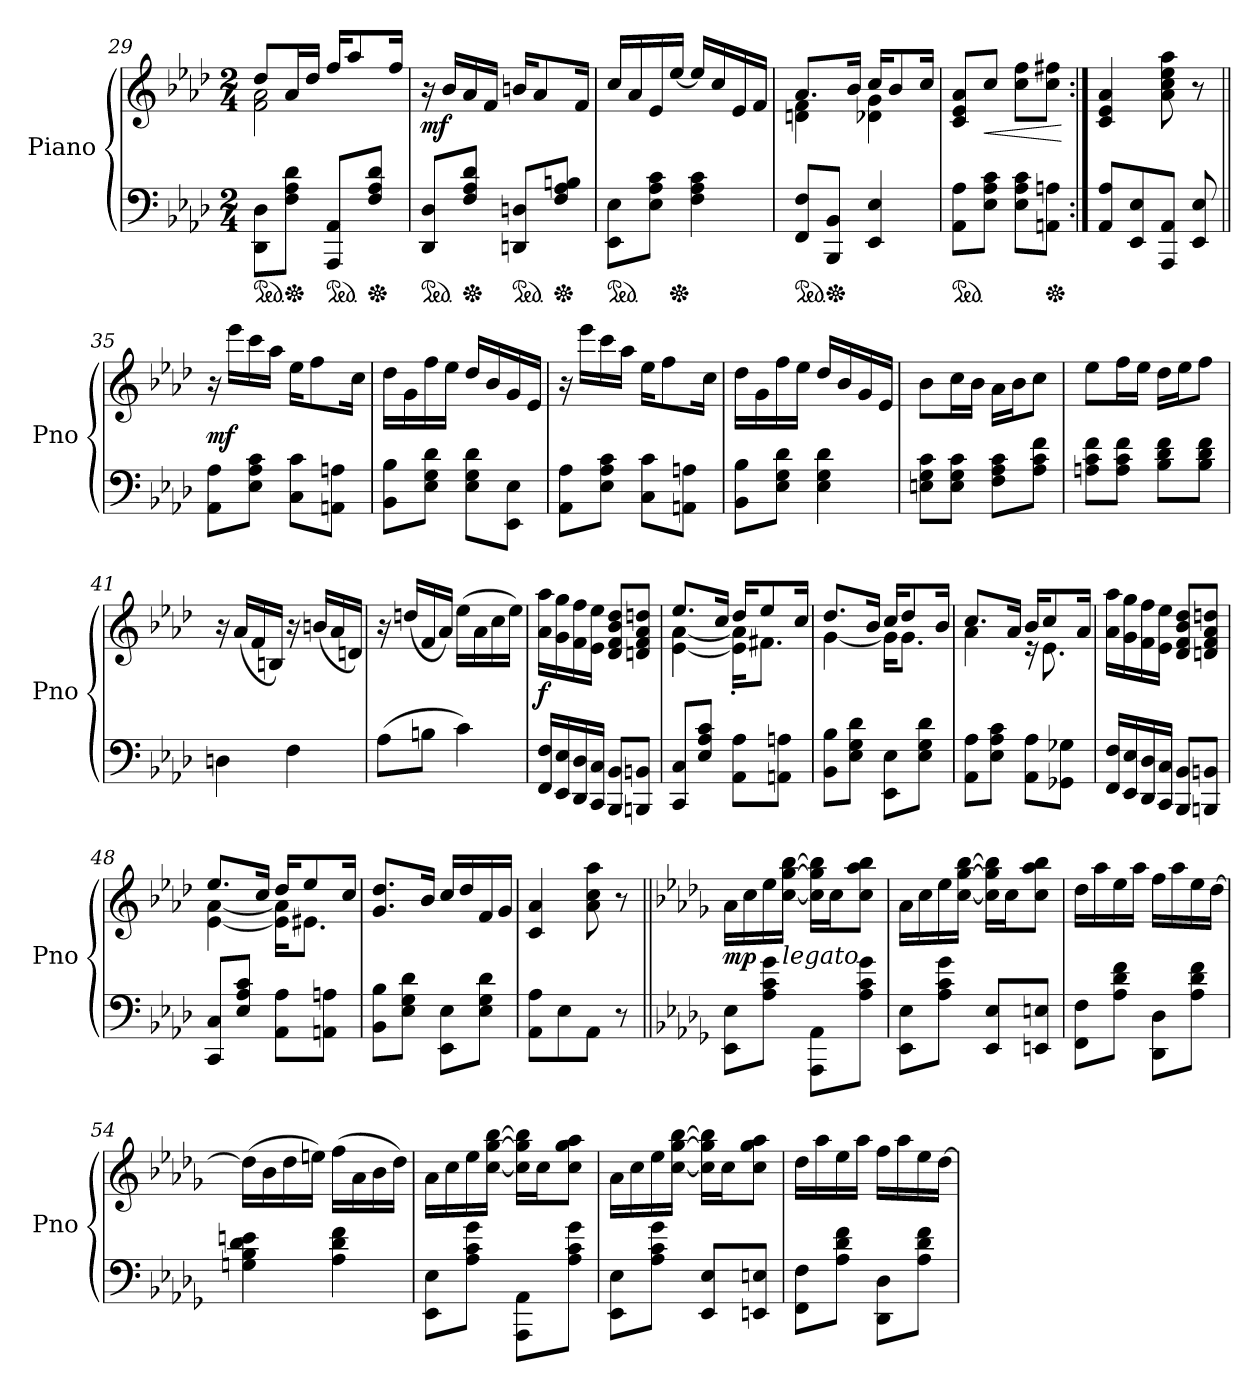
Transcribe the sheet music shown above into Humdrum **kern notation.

**kern	**kern	**dynam
*part1	*part1	*part1
*staff2	*staff1	*staff1/2
*I"Piano	*	*
*I'Pno	*	*
*clefF4	*clefG2	*
*k[b-e-a-d-]	*k[b-e-a-d-]	*
*M2/4	*M2/4	*
=29	=29	=29
*	*^	*
*ped	*	*	*
8DD- 8D-L	8dd-L	2f 2a-	.
*Xped	*	*	*
8F 8A- 8d-J	16a-L	.	.
.	16dd-JJ	.	.
*ped	*	*	*
8AAA- 8AA-L	16ffKL	.	.
.	8aa-	.	.
*Xped	*	*	*
8F 8A- 8d-J	.	.	.
.	16ffJk	.	.
*	*v	*v	*
=30	=30	=30
*ped	*	*
8DD-/ 8D-/L	16r	mf
.	16b-LL	.
*Xped	*	*
8F/ 8A-/ 8d-/J	16a-	.
.	16fJJ	.
*ped	*	*
8DDn 8DnL	16bnKL	.
.	8a-	.
*Xped	*	*
8F 8A- 8BnJ	.	.
.	16fJk	.
=31	=31	=31
*ped	*	*
8EE- 8E-L	16ccLL	.
.	16a-	.
8E- 8A- 8cJ	16e-	.
*Xped	*	*
.	[16ee-JJ	.
4F 4A- 4c	16ee-LL]	.
.	16cc	.
.	16e-	.
.	16fJJ	.
=32	=32	=32
*	*^	*
*ped	*	*	*
8FF 8FL	8.a-L	4dn 4f	.
*Xped	*	*	*
8BBB- 8BB-J	.	.	.
.	16b-Jk	.	.
4EE- 4E-	16ccKL	4d-X 4g	.
.	8b-	.	.
.	16ccJk	.	.
*	*v	*v	*
=33	=33	=33
*ped	*	*
8AA- 8A-L	8c 8e- 8a-L	.
!	!	!LO:HP:b
8E- 8A- 8cJ	8ccJ	<
8E- 8A- 8cL	8cc 8ffL	.
*Xped	*	*
8AAn 8AnJ	8cc 8ff#XJ	.
.	.	[
=34:|!	=34:|!	=34:|!
8AA- 8A-L	4c 4e- 4a-	.
8EE- 8E-	.	.
8AAA- 8AA-J	8a- 8cc 8ee- 8aa-	.
8EE- 8E-	8r	.
=35||	=35||	=35||
8AA- 8A-L	16r	mf
.	16eee-LL	.
8E- 8A- 8cJ	16ccc	.
.	16aa-JJ	.
8C 8cL	16ee-KL	.
.	8ff	.
8AAn 8AnJ	.	.
.	16ccJk	.
=36	=36	=36
8BB- 8B-L	16dd-LL	.
.	16g	.
8E- 8G 8d-J	16ff	.
.	16ee-JJ	.
8E- 8G 8d-L	16dd-LL	.
.	16b-	.
8EE- 8E-J	16g	.
.	16e-JJ	.
=37	=37	=37
8AA- 8A-L	16r	.
.	16eee-LL	.
8E- 8A- 8cJ	16ccc	.
.	16aa-JJ	.
8C 8cL	16ee-KL	.
.	8ff	.
8AAn 8AnJ	.	.
.	16ccJk	.
=38	=38	=38
8BB- 8B-L	16dd-LL	.
.	16g	.
8E- 8G 8d-J	16ff	.
.	16ee-JJ	.
4E- 4G 4d-	16dd-LL	.
.	16b-	.
.	16g	.
.	16e-JJ	.
=39	=39	=39
8En 8G 8cL	8b-L	.
8E 8G 8cJ	16ccL	.
.	16b-JJ	.
8F 8A- 8cL	16a-LL	.
.	16b-J	.
8A- 8c 8fJ	8ccJ	.
=40	=40	=40
8An 8c 8fL	8ee-L	.
8A 8c 8fJ	16ffL	.
.	16ee-JJ	.
8B- 8d- 8fL	16dd-LL	.
.	16ee-J	.
8B- 8d- 8fJ	8ffJ	.
=41	=41	=41
4Dn	16r	.
.	(16a-LL	.
.	16f	.
.	16BnJJ)	.
4F	16r	.
.	(16bnLL	.
.	16a-	.
.	16dnJJ)	.
=42	=42	=42
(8A-L	16r	.
.	(16ddnLL	.
8BnJ	16f	.
.	16a-JJ)	.
4c)	(16ee-LL	.
.	16a-	.
.	16cc	.
.	16ee-JJ)	.
=43	=43	=43
16FF 16FLL	16a- 16aa-LL	f
16EE- 16E-	16g 16gg	.
16DD- 16D-	16f 16ff	.
16CC 16CJJ	16e- 16ee-JJ	.
8BBB- 8BB-L	8d- 8f 8b- 8dd-L	.
8BBBn 8BBnJ	8dn 8f 8a- 8ddnJ	.
=44	=44	=44
*	*^	*
8CC 8CL	8.ee-L	[4e- [4a-	.
8E- 8A- 8cJ	.	.	.
.	16ccJk	.	.
8AA- 8A-L	16dd-KL	16e-]' 16a-]'KL	.
.	8ee-	8.f#XJ	.
8AAn 8AnJ	.	.	.
.	16ccJk	.	.
=45	=45	=45	=45
8BB- 8B-L	8.dd-L	[4g	.
8E- 8G 8d-J	.	.	.
.	16b-Jk	.	.
8EE- 8E-L	16ccKL	16gKL]	.
.	8dd-	8.gJ	.
8E- 8G 8d-J	.	.	.
.	16b-Jk	.	.
=46	=46	=46	=46
8AA- 8A-L	8.ccL	4a-	.
8E- 8A- 8cJ	.	.	.
.	16a-Jk	.	.
8AA- 8A-L	16b-KL	16r	.
.	8cc	8.e-	.
8GG-X 8G-XJ	.	.	.
.	16a-Jk	.	.
*	*v	*v	*
=47	=47	=47
16FF 16FLL	16a- 16aa-LL	.
16EE- 16E-	16g 16gg	.
16DD- 16D-	16f 16ff	.
16CC 16CJJ	16e- 16ee-JJ	.
8BBB- 8BB-L	8d- 8f 8b- 8dd-L	.
8BBBn 8BBnJ	8dn 8f 8a- 8ddnJ	.
=48	=48	=48
*	*^	*
8CC 8CL	8.ee-L	[4e- [4a-	.
8E- 8A- 8cJ	.	.	.
.	16ccJk	.	.
8AA- 8A-L	16dd-KL	16e-] 16a-]KL	.
.	8ee-	8.e#XJ	.
8AAn 8AnJ	.	.	.
.	16ccJk	.	.
*	*v	*v	*
=49	=49	=49
8BB- 8B-L	8.g/ 8.dd-/L	.
8E- 8G 8d-J	.	.
.	16b-/Jk	.
8EE- 8E-L	16ccLL	.
.	16dd-	.
8E- 8G 8d-J	16f	.
.	16gJJ	.
=50	=50	=50
8AA-\ 8A-\L	4c 4a-	.
8E-\	.	.
8AA-\J	8a- 8cc 8aa-	.
8r	8r	.
=51||	=51||	=51||
*k[b-e-a-d-g-]	*k[b-e-a-d-g-]	*
8EE- 8E-L	16a-LL	mp
.	16cc	.
8A- 8c 8g-J	16ee-	.
!	!LO:TX:c:i:t=legato	!
.	[16cc [16gg- [16bb-JJ	.
8AAA- 8AA-L	16cc] 16gg-] 16bb-]LL	.
.	16ccJ	.
8A- 8c 8g-J	8cc 8aa- 8bb-J	.
=52	=52	=52
8EE- 8E-L	16a-LL	.
.	16cc	.
8A- 8c 8g-J	16ee-	.
.	[16cc [16gg- [16bb-JJ	.
8EE- 8E-L	16cc] 16gg-] 16bb-]LL	.
.	16ccJ	.
8EEn 8EnJ	8cc 8aa- 8bb-J	.
=53	=53	=53
8FF 8FL	16dd-LL	.
.	16aa-	.
8A- 8d- 8fJ	16ee-	.
.	16aa-JJ	.
8DD- 8D-L	16ffLL	.
.	16aa-	.
8A- 8d- 8fJ	16ee-	.
.	[16dd-JJ	.
=54	=54	=54
4Gn 4B- 4d- 4en	(16dd-LL]	.
.	16b-	.
.	16dd-	.
.	16eenJJ)	.
4A- 4d- 4f	(16ffLL	.
.	16a-	.
.	16b-	.
.	16dd-JJ)	.
=55	=55	=55
8EE- 8E-L	16a-LL	.
.	16cc	.
8A- 8c 8g-J	16ee-	.
.	[16cc [16gg- [16bb-JJ	.
8AAA- 8AA-L	16cc] 16gg-] 16bb-]LL	.
.	16ccJ	.
8A- 8c 8g-J	8cc 8gg- 8aa-J	.
=56	=56	=56
8EE- 8E-L	16a-LL	.
.	16cc	.
8A- 8c 8g-J	16ee-	.
.	[16cc [16gg- [16bb-JJ	.
8EE- 8E-L	16cc] 16gg-] 16bb-]LL	.
.	16ccJ	.
8EEn 8EnJ	8cc 8gg- 8aa-J	.
=57	=57	=57
8FF 8FL	16dd-LL	.
.	16aa-	.
8A- 8d- 8fJ	16ee-	.
.	16aa-JJ	.
8DD- 8D-L	16ffLL	.
.	16aa-	.
8A- 8d- 8fJ	16ee-	.
.	[16dd-JJ	.
=	=	=
*-	*-	*-
